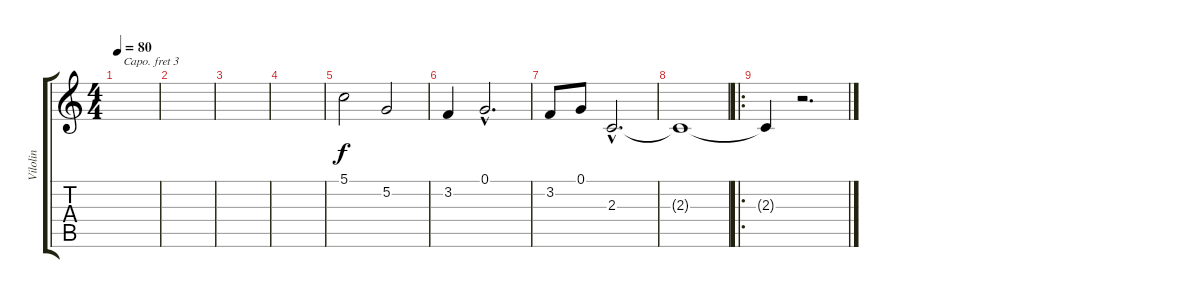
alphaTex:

\track ("Vilolin" "Vilolin") {instrument stringensemble1}
\staff {score tabs}
\capo 3
\tuning (E4 B3 G3 D3 A2 E2) {hide}
\ts (4 4)
\tempo 80
\clef g2
\ks c
|
|
|
|
5.1.2 5.2.2 |
3.2.4 0.1{hac}.2{d} |
3.2.8 0.1.8 2.3{hac}.2{d} |
2.3{t}.1 |
\ro
2.3{t}.4 r.2{d}
